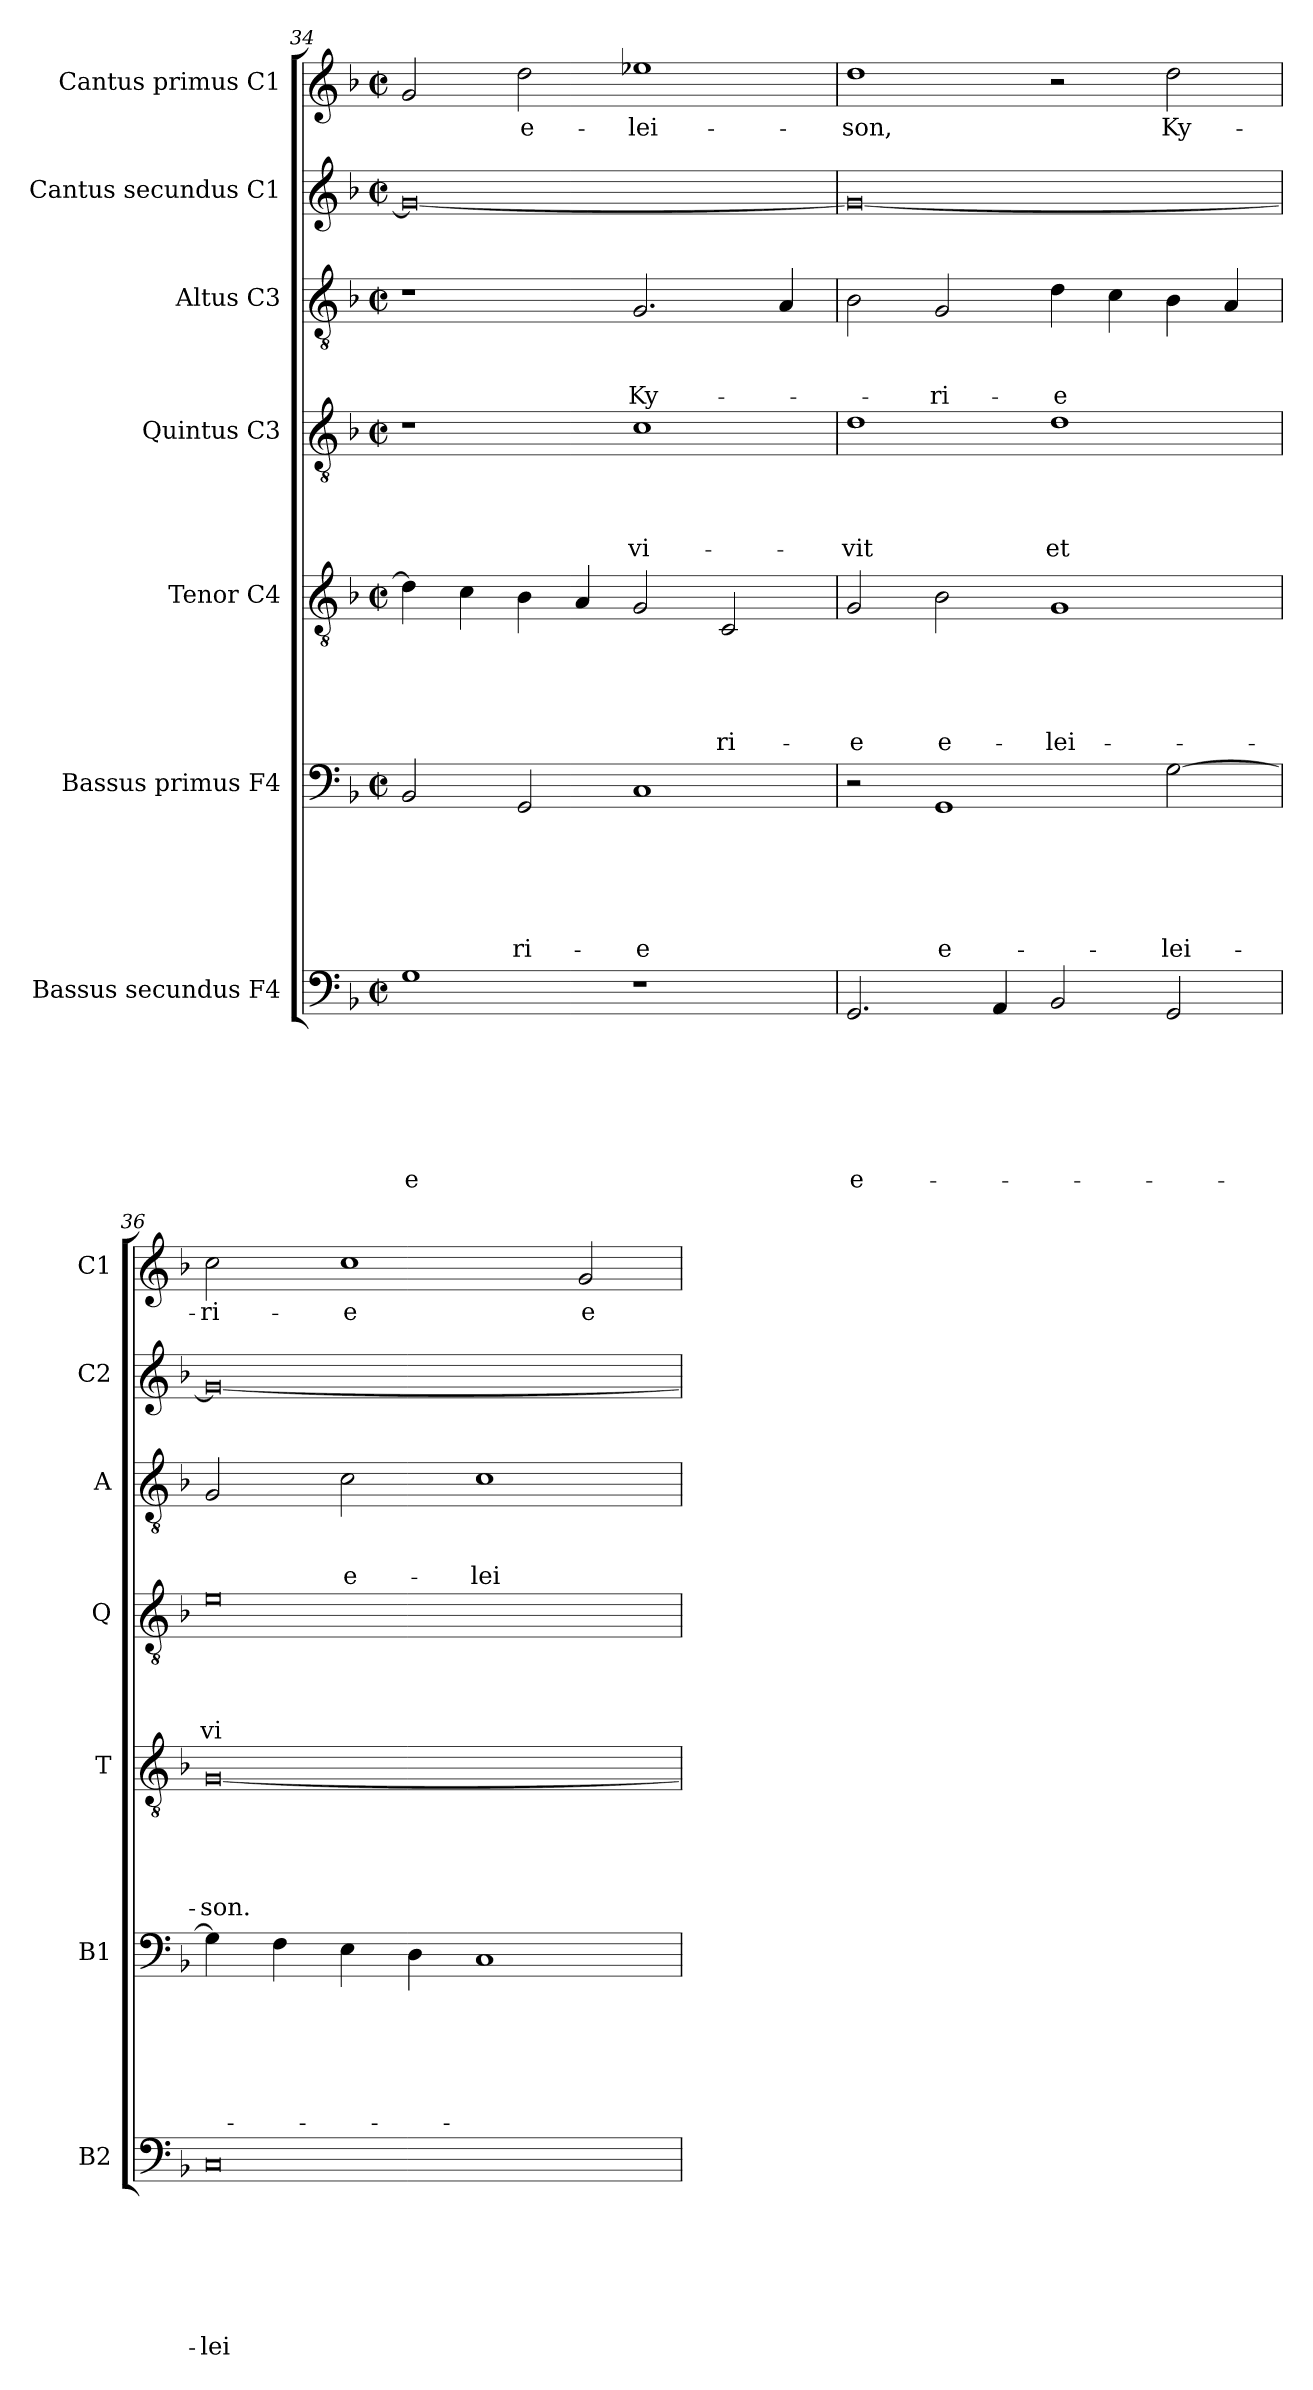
**kern	**text	**text	**text	**text	**text	**text	**text	**kern	**text	**text	**text	**text	**text	**text	**kern	**text	**text	**text	**text	**text	**kern	**text	**text	**text	**text	**kern	**text	**text	**text	**kern	**kern	**text
*part7	*part7	*part7	*part7	*part7	*part7	*part7	*part7	*part6	*part6	*part6	*part6	*part6	*part6	*part6	*part5	*part5	*part5	*part5	*part5	*part5	*part4	*part4	*part4	*part4	*part4	*part3	*part3	*part3	*part3	*part2	*part1	*part1
*staff7	*staff7	*staff7	*staff7	*staff7	*staff7	*staff7	*staff7	*staff6	*staff6	*staff6	*staff6	*staff6	*staff6	*staff6	*staff5	*staff5	*staff5	*staff5	*staff5	*staff5	*staff4	*staff4	*staff4	*staff4	*staff4	*staff3	*staff3	*staff3	*staff3	*staff2	*staff1	*staff1
*I"Bassus secundus F4	*	*	*	*	*	*	*	*I"Bassus primus F4	*	*	*	*	*	*	*I"Tenor C4	*	*	*	*	*	*I"Quintus C3	*	*	*	*	*I"Altus C3	*	*	*	*I"Cantus secundus C1	*I"Cantus  primus C1	*
*I'B2	*	*	*	*	*	*	*	*I'B1	*	*	*	*	*	*	*I'T	*	*	*	*	*	*I'Q	*	*	*	*	*I'A	*	*	*	*I'C2	*I'C1	*
*clefF4	*	*	*	*	*	*	*	*clefF4	*	*	*	*	*	*	*clefGv2	*	*	*	*	*	*clefGv2	*	*	*	*	*clefGv2	*	*	*	*clefG2	*clefG2	*
*k[b-]	*	*	*	*	*	*	*	*k[b-]	*	*	*	*	*	*	*k[b-]	*	*	*	*	*	*k[b-]	*	*	*	*	*k[b-]	*	*	*	*k[b-]	*k[b-]	*
*d:	*	*	*	*	*	*	*	*d:	*	*	*	*	*	*	*d:	*	*	*	*	*	*d:	*	*	*	*	*d:	*	*	*	*d:	*d:	*
*M2/2	*	*	*	*	*	*	*	*M2/2	*	*	*	*	*	*	*M2/2	*	*	*	*	*	*M2/2	*	*	*	*	*M2/2	*	*	*	*M2/2	*M2/2	*
*met(c|)	*	*	*	*	*	*	*	*met(c|)	*	*	*	*	*	*	*met(c|)	*	*	*	*	*	*met(c|)	*	*	*	*	*met(c|)	*	*	*	*met(c|)	*met(c|)	*
=34	=34	=34	=34	=34	=34	=34	=34	=34	=34	=34	=34	=34	=34	=34	=34	=34	=34	=34	=34	=34	=34	=34	=34	=34	=34	=34	=34	=34	=34	=34	=34	=34
!	!	!	!	!	!	!	!LO:LY:b	!	!	!	!	!	!	!	!	!	!	!	!	!	!	!	!	!	!	!	!	!	!	!	!	!
1G	.	.	.	.	.	.	-e	2BB-/	.	.	.	.	.	.	4d\]	.	.	.	.	.	1r	.	.	.	.	1r	.	.	.	0g_	2g/	.
.	.	.	.	.	.	.	.	.	.	.	.	.	.	.	4c\	.	.	.	.	.	.	.	.	.	.	.	.	.	.	.	.	.
!	!	!	!	!	!	!	!	!	!	!	!	!	!	!LO:LY:b	!	!	!	!	!	!	!	!	!	!	!	!	!	!	!	!	!	!LO:LY:b
.	.	.	.	.	.	.	.	2GG/	.	.	.	.	.	-ri-	4B-\	.	.	.	.	.	.	.	.	.	.	.	.	.	.	.	2dd\	e-
.	.	.	.	.	.	.	.	.	.	.	.	.	.	.	4A/	.	.	.	.	.	.	.	.	.	.	.	.	.	.	.	.	.
!	!	!	!	!	!	!	!	!	!	!	!	!	!	!LO:LY:b	!	!	!	!	!	!	!	!	!	!	!LO:LY:b	!	!	!	!LO:LY:b	!	!	!LO:LY:b
1r	.	.	.	.	.	.	.	1C	.	.	.	.	.	-e	2G/	.	.	.	.	.	1c	.	.	.	vi-	2.G/	.	.	Ky-	.	1ee-X	-lei-
!	!	!	!	!	!	!	!	!	!	!	!	!	!	!	!	!	!	!	!	!LO:LY:b	!	!	!	!	!	!	!	!	!	!	!	!
.	.	.	.	.	.	.	.	.	.	.	.	.	.	.	2C/	.	.	.	.	-ri-	.	.	.	.	.	.	.	.	.	.	.	.
.	.	.	.	.	.	.	.	.	.	.	.	.	.	.	.	.	.	.	.	.	.	.	.	.	.	4A/	.	.	.	.	.	.
=35	=35	=35	=35	=35	=35	=35	=35	=35	=35	=35	=35	=35	=35	=35	=35	=35	=35	=35	=35	=35	=35	=35	=35	=35	=35	=35	=35	=35	=35	=35	=35	=35
!	!	!	!	!	!	!	!LO:LY:b	!	!	!	!	!	!	!	!	!	!	!	!	!LO:LY:b	!	!	!	!	!LO:LY:b	!	!	!	!	!	!	!LO:LY:b
2.GG/	.	.	.	.	.	.	e-	2r	.	.	.	.	.	.	2G/	.	.	.	.	-e	1d	.	.	.	-vit	2B-\	.	.	.	0g_	1dd	-son,
!	!	!	!	!	!	!	!	!	!	!	!	!	!	!LO:LY:b	!	!	!	!	!	!LO:LY:b	!	!	!	!	!	!	!	!	!LO:LY:b	!	!	!
.	.	.	.	.	.	.	.	1GG	.	.	.	.	.	e-	2B-\	.	.	.	.	e-	.	.	.	.	.	2G/	.	.	-ri-	.	.	.
4AA/	.	.	.	.	.	.	.	.	.	.	.	.	.	.	.	.	.	.	.	.	.	.	.	.	.	.	.	.	.	.	.	.
!	!	!	!	!	!	!	!	!	!	!	!	!	!	!	!	!	!	!	!	!LO:LY:b	!	!	!	!	!LO:LY:b	!	!	!	!LO:LY:b	!	!	!
2BB-/	.	.	.	.	.	.	.	.	.	.	.	.	.	.	1G	.	.	.	.	-lei-	1d	.	.	.	et	4d\	.	.	-e	.	2r	.
.	.	.	.	.	.	.	.	.	.	.	.	.	.	.	.	.	.	.	.	.	.	.	.	.	.	4c\	.	.	.	.	.	.
!	!	!	!	!	!	!	!	!	!	!	!	!	!	!LO:LY:b	!	!	!	!	!	!	!	!	!	!	!	!	!	!	!	!	!	!LO:LY:b
2GG/	.	.	.	.	.	.	.	[2G\	.	.	.	.	.	-lei-	.	.	.	.	.	.	.	.	.	.	.	4B-\	.	.	.	.	2dd\	Ky-
.	.	.	.	.	.	.	.	.	.	.	.	.	.	.	.	.	.	.	.	.	.	.	.	.	.	4A/	.	.	.	.	.	.
=36	=36	=36	=36	=36	=36	=36	=36	=36	=36	=36	=36	=36	=36	=36	=36	=36	=36	=36	=36	=36	=36	=36	=36	=36	=36	=36	=36	=36	=36	=36	=36	=36
!	!	!	!	!	!	!	!LO:LY:b	!	!	!	!	!	!	!	!	!	!	!	!	!LO:LY:b	!	!	!	!	!LO:LY:b	!	!	!	!	!	!	!LO:LY:b
0C	.	.	.	.	.	.	-lei-	4G\]	.	.	.	.	.	.	[0G	.	.	.	.	-son.	0e	.	.	.	vi-	2G/	.	.	.	0g_	2cc\	-ri-
.	.	.	.	.	.	.	.	4F\	.	.	.	.	.	.	.	.	.	.	.	.	.	.	.	.	.	.	.	.	.	.	.	.
!	!	!	!	!	!	!	!	!	!	!	!	!	!	!	!	!	!	!	!	!	!	!	!	!	!	!	!	!	!LO:LY:b	!	!	!LO:LY:b
.	.	.	.	.	.	.	.	4E\	.	.	.	.	.	.	.	.	.	.	.	.	.	.	.	.	.	2c\	.	.	e-	.	1cc	-e
.	.	.	.	.	.	.	.	4D\	.	.	.	.	.	.	.	.	.	.	.	.	.	.	.	.	.	.	.	.	.	.	.	.
!	!	!	!	!	!	!	!	!	!	!	!	!	!	!	!	!	!	!	!	!	!	!	!	!	!	!	!	!	!LO:LY:b	!	!	!
.	.	.	.	.	.	.	.	1C	.	.	.	.	.	.	.	.	.	.	.	.	.	.	.	.	.	1c	.	.	-lei-	.	.	.
!	!	!	!	!	!	!	!	!	!	!	!	!	!	!	!	!	!	!	!	!	!	!	!	!	!	!	!	!	!	!	!	!LO:LY:b
.	.	.	.	.	.	.	.	.	.	.	.	.	.	.	.	.	.	.	.	.	.	.	.	.	.	.	.	.	.	.	2g/	e-
=	=	=	=	=	=	=	=	=	=	=	=	=	=	=	=	=	=	=	=	=	=	=	=	=	=	=	=	=	=	=	=	=
*-	*-	*-	*-	*-	*-	*-	*-	*-	*-	*-	*-	*-	*-	*-	*-	*-	*-	*-	*-	*-	*-	*-	*-	*-	*-	*-	*-	*-	*-	*-	*-	*-
